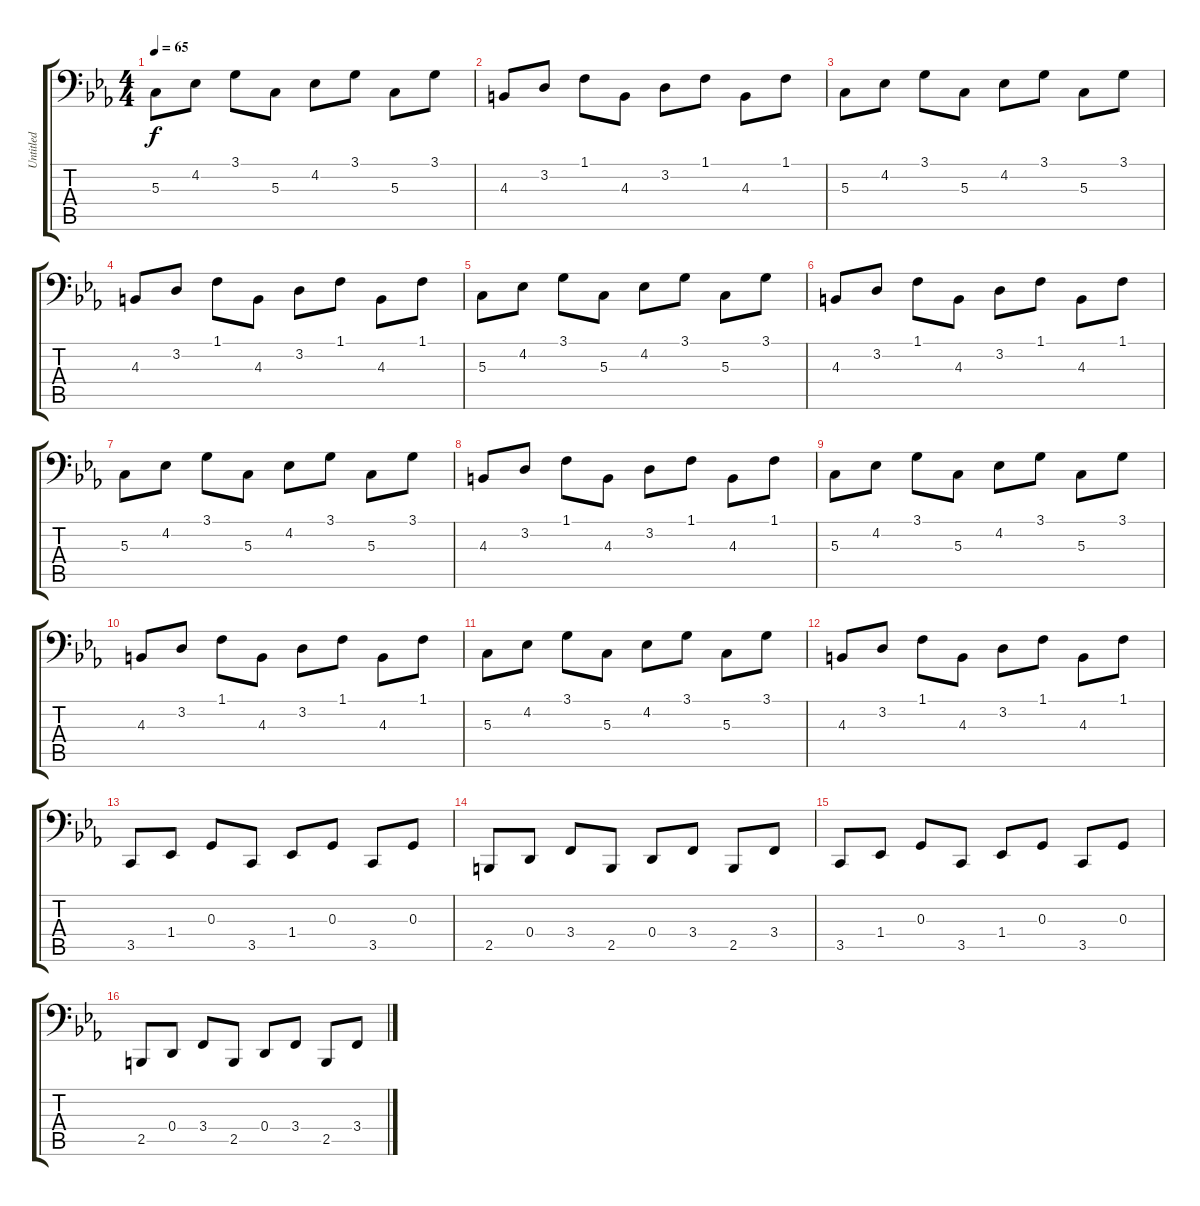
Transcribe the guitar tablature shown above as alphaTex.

\track ("Untitled" "Untitled") {instrument acousticgrandpiano}
\staff {score tabs}
\tuning (E3 B2 G2 D2 A1 E1) {hide}
\ts (4 4)
\tempo 65
\clef f4
\ks eb
5.3.8{dy f} 4.2.8 3.1.8 5.3.8 4.2.8 3.1.8 5.3.8 3.1.8 |
4.3.8 3.2.8 1.1.8 4.3.8 3.2.8 1.1.8 4.3.8 1.1.8 |
5.3.8 4.2.8 3.1.8 5.3.8 4.2.8 3.1.8 5.3.8 3.1.8 |
4.3.8 3.2.8 1.1.8 4.3.8 3.2.8 1.1.8 4.3.8 1.1.8 |
5.3.8 4.2.8 3.1.8 5.3.8 4.2.8 3.1.8 5.3.8 3.1.8 |
4.3.8 3.2.8 1.1.8 4.3.8 3.2.8 1.1.8 4.3.8 1.1.8 |
5.3.8 4.2.8 3.1.8 5.3.8 4.2.8 3.1.8 5.3.8 3.1.8 |
4.3.8 3.2.8 1.1.8 4.3.8 3.2.8 1.1.8 4.3.8 1.1.8 |
5.3.8 4.2.8 3.1.8 5.3.8 4.2.8 3.1.8 5.3.8 3.1.8 |
4.3.8 3.2.8 1.1.8 4.3.8 3.2.8 1.1.8 4.3.8 1.1.8 |
5.3.8 4.2.8 3.1.8 5.3.8 4.2.8 3.1.8 5.3.8 3.1.8 |
4.3.8 3.2.8 1.1.8 4.3.8 3.2.8 1.1.8 4.3.8 1.1.8 |
3.5.8 1.4.8 0.3.8 3.5.8 1.4.8 0.3.8 3.5.8 0.3.8 |
2.5.8 0.4.8 3.4.8 2.5.8 0.4.8 3.4.8 2.5.8 3.4.8 |
3.5.8 1.4.8 0.3.8 3.5.8 1.4.8 0.3.8 3.5.8 0.3.8 |
2.5.8 0.4.8 3.4.8 2.5.8 0.4.8 3.4.8 2.5.8 3.4.8
